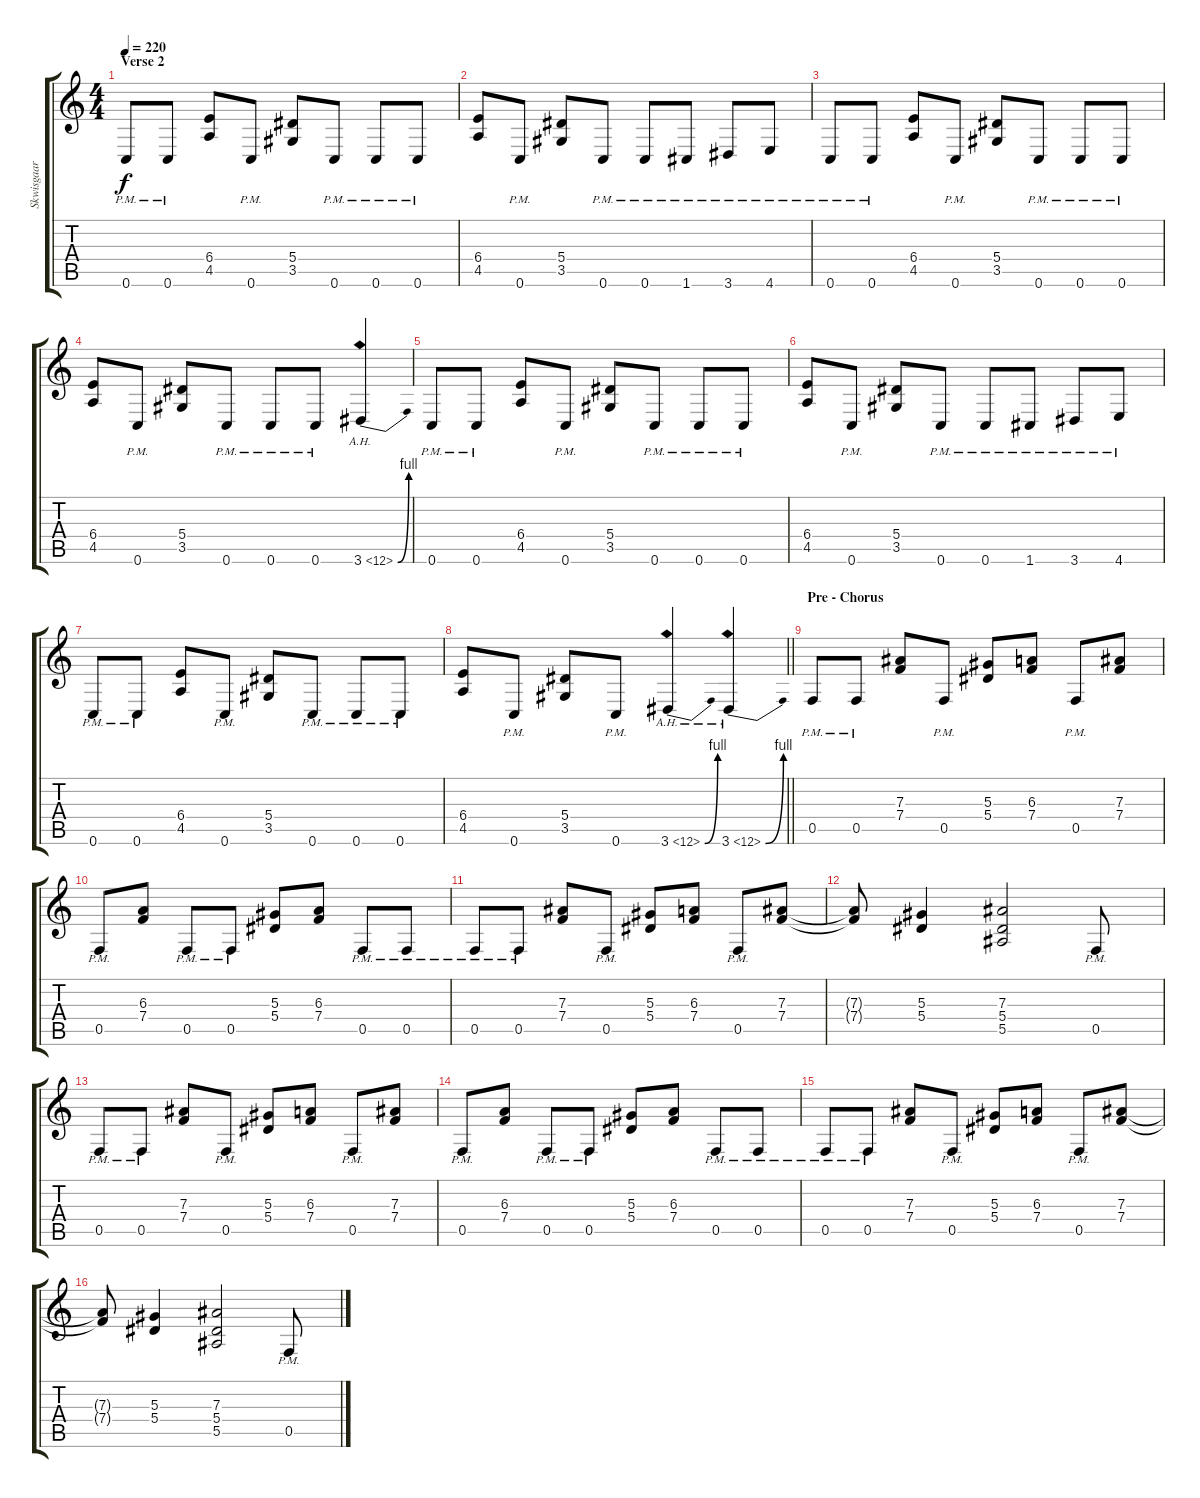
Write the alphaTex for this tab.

\track ("Skwisgaar Skwigelf (Lead Guitar)" "Skwisgaar ") {instrument distortionguitar}
\staff {score tabs}
\tuning (C4 G3 Eb3 Bb2 F2 C2) {hide}
\ts (4 4)
\section ("" "Verse 2")
\tempo 220
\clef g2
\ks c
0.6{pm}.8{dy f} 0.6{pm}.8 (6.4 4.5).8 0.6{pm}.8 (5.4 3.5).8 0.6{pm}.8 0.6{pm}.8 0.6{pm}.8 |
(6.4 4.5).8 0.6{pm}.8 (5.4 3.5).8 0.6{pm}.8 0.6{pm}.8 1.6{pm}.8 3.6{pm}.8 4.6{pm}.8 |
0.6{pm}.8 0.6{pm}.8 (6.4 4.5).8 0.6{pm}.8 (5.4 3.5).8 0.6{pm}.8 0.6{pm}.8 0.6{pm}.8 |
(6.4 4.5).8 0.6{pm}.8 (5.4 3.5).8 0.6{pm}.8 0.6{pm}.8 0.6{pm}.8 3.6{be (bend 0 0 60 4) ah 9}.4 |
0.6{pm}.8 0.6{pm}.8 (6.4 4.5).8 0.6{pm}.8 (5.4 3.5).8 0.6{pm}.8 0.6{pm}.8 0.6{pm}.8 |
(6.4 4.5).8 0.6{pm}.8 (5.4 3.5).8 0.6{pm}.8 0.6{pm}.8 1.6{pm}.8 3.6{pm}.8 4.6{pm}.8 |
0.6{pm}.8 0.6{pm}.8 (6.4 4.5).8 0.6{pm}.8 (5.4 3.5).8 0.6{pm}.8 0.6{pm}.8 0.6{pm}.8 |
\barLineRight lightlight
(6.4 4.5).8 0.6{pm}.8 (5.4 3.5).8 0.6{pm}.8 3.6{be (bend 0 0 60 4) ah 9}.4 3.6{be (bend 0 0 60 4) ah 9}.4 |
\section ("" "Pre - Chorus")
0.5{pm}.8 0.5{pm}.8 (7.3 7.4).8 0.5{pm}.8 (5.3 5.4).8 (6.3 7.4).8 0.5{pm}.8 (7.3 7.4).8 |
0.5{pm}.8 (6.3 7.4).8 0.5{pm}.8 0.5{pm}.8 (5.3 5.4).8 (6.3 7.4).8 0.5{pm}.8 0.5{pm}.8 |
0.5{pm}.8 0.5{pm}.8 (7.3 7.4).8 0.5{pm}.8 (5.3 5.4).8 (6.3 7.4).8 0.5{pm}.8 (7.3 7.4).8 |
(7.3{t} 7.4{t}).8 (5.3 5.4).4 (7.3 5.4 5.5).2 0.5{pm}.8 |
0.5{pm}.8 0.5{pm}.8 (7.3 7.4).8 0.5{pm}.8 (5.3 5.4).8 (6.3 7.4).8 0.5{pm}.8 (7.3 7.4).8 |
0.5{pm}.8 (6.3 7.4).8 0.5{pm}.8 0.5{pm}.8 (5.3 5.4).8 (6.3 7.4).8 0.5{pm}.8 0.5{pm}.8 |
0.5{pm}.8 0.5{pm}.8 (7.3 7.4).8 0.5{pm}.8 (5.3 5.4).8 (6.3 7.4).8 0.5{pm}.8 (7.3 7.4).8 |
(7.3{t} 7.4{t}).8 (5.3 5.4).4 (7.3 5.4 5.5).2 0.5{pm}.8
